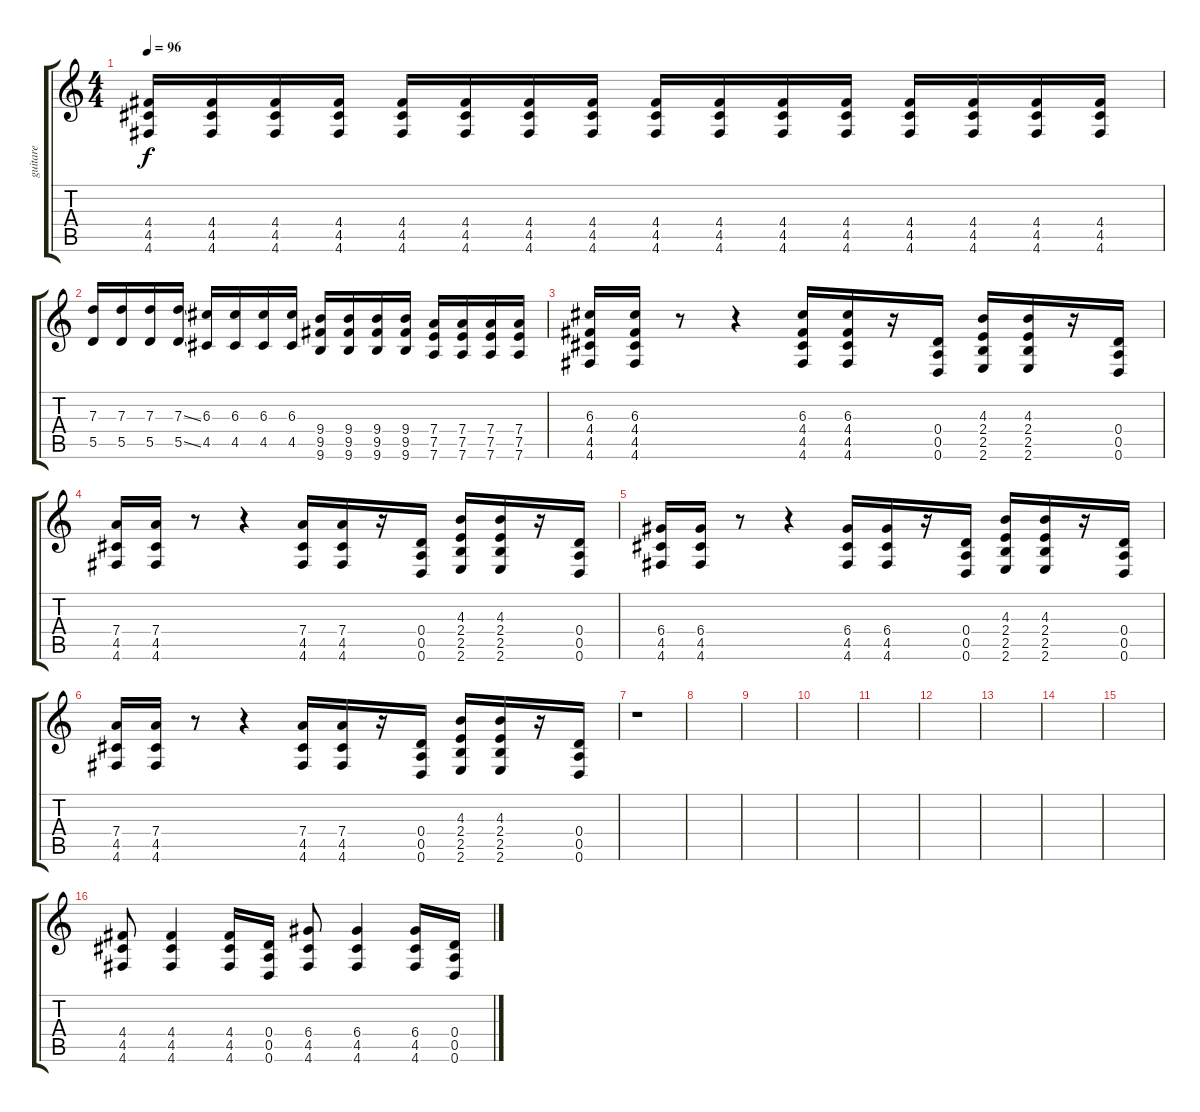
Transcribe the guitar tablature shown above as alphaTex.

\track ("guitare" "guitare") {instrument distortionguitar}
\staff {score tabs}
\tuning (E4 B3 G3 D3 A2 D2) {hide}
\ts (4 4)
\tempo 96
\clef g2
\ks c
(4.4 4.5 4.6).16{dy f} (4.4 4.5 4.6).16 (4.4 4.5 4.6).16 (4.4 4.5 4.6).16 (4.4 4.5 4.6).16 (4.4 4.5 4.6).16 (4.4 4.5 4.6).16 (4.4 4.5 4.6).16 (4.4 4.5 4.6).16 (4.4 4.5 4.6).16 (4.4 4.5 4.6).16 (4.4 4.5 4.6).16 (4.4 4.5 4.6).16 (4.4 4.5 4.6).16 (4.4 4.5 4.6).16 (4.4 4.5 4.6).16 |
(7.3 5.5).16 (7.3 5.5).16 (7.3 5.5).16 (7.3{ss} 5.5{ss}).16 (6.3 4.5).16 (6.3 4.5).16 (6.3 4.5).16 (6.3 4.5).16 (9.4 9.5 9.6).16 (9.4 9.5 9.6).16 (9.4 9.5 9.6).16 (9.4 9.5 9.6).16 (7.4 7.5 7.6).16 (7.4 7.5 7.6).16 (7.4 7.5 7.6).16 (7.4 7.5 7.6).16 |
(6.3 4.4 4.5 4.6).16 (6.3 4.4 4.5 4.6).16 r.8 r.4 (6.3 4.4 4.5 4.6).16 (6.3 4.4 4.5 4.6).16 r.16 (0.4 0.5 0.6).16 (4.3 2.4 2.5 2.6).16 (4.3 2.4 2.5 2.6).16 r.16 (0.4 0.5 0.6).16 |
(7.4 4.5 4.6).16 (7.4 4.5 4.6).16 r.8 r.4 (7.4 4.5 4.6).16 (7.4 4.5 4.6).16 r.16 (0.4 0.5 0.6).16 (4.3 2.4 2.5 2.6).16 (4.3 2.4 2.5 2.6).16 r.16 (0.4 0.5 0.6).16 |
(6.4 4.5 4.6).16 (6.4 4.5 4.6).16 r.8 r.4 (6.4 4.5 4.6).16 (6.4 4.5 4.6).16 r.16 (0.4 0.5 0.6).16 (4.3 2.4 2.5 2.6).16 (4.3 2.4 2.5 2.6).16 r.16 (0.4 0.5 0.6).16 |
(7.4 4.5 4.6).16 (7.4 4.5 4.6).16 r.8 r.4 (7.4 4.5 4.6).16 (7.4 4.5 4.6).16 r.16 (0.4 0.5 0.6).16 (4.3 2.4 2.5 2.6).16 (4.3 2.4 2.5 2.6).16 r.16 (0.4 0.5 0.6).16 |
r.1 |
|
|
|
|
|
|
|
|
(4.4 4.5 4.6).8 (4.4 4.5 4.6).4 (4.4 4.5 4.6).16 (0.4 0.5 0.6).16 (6.4 4.5 4.6).8 (6.4 4.5 4.6).4 (6.4 4.5 4.6).16 (0.4 0.5 0.6).16
